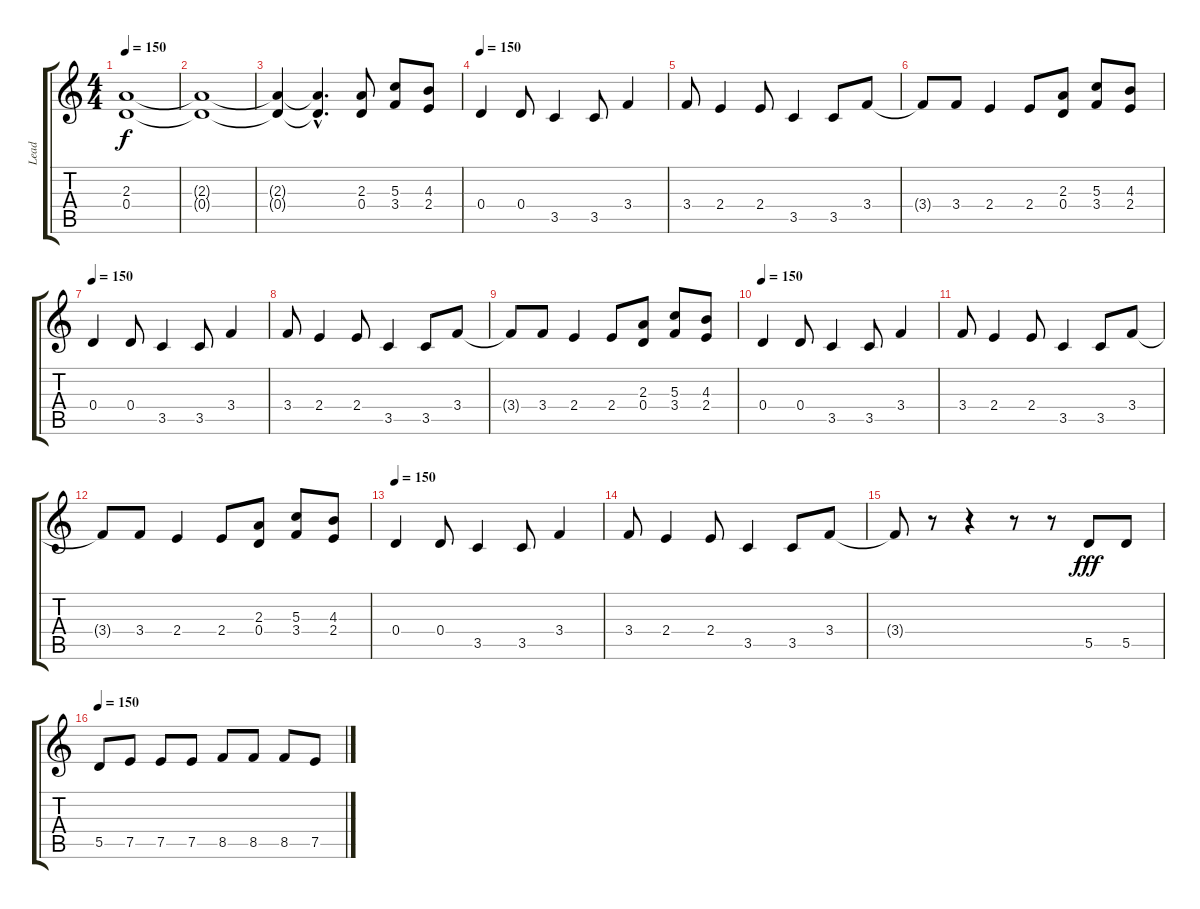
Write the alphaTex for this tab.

\track ("Lead" "Lead") {instrument distortionguitar}
\staff {score tabs}
\tuning (E4 B3 G3 D3 A2 E2) {hide}
\ts (4 4)
\tempo 150
\clef g2
\ks c
(2.3 0.4).1{dy f} |
(2.3{t} 0.4{t}).1 |
(2.3{t} 0.4{t}).4 (2.3{hac t} 0.4{hac t}).4{d} (2.3 0.4).8 (5.3 3.4).8 (4.3 2.4).8 |
\tempo 150
0.4.4 0.4.8 3.5.4 3.5.8 3.4.4 |
3.4.8 2.4.4 2.4.8 3.5.4 3.5.8 3.4.8 |
3.4{t}.8 3.4.8 2.4.4 2.4.8 (2.3 0.4).8 (5.3 3.4).8 (4.3 2.4).8 |
\tempo 150
0.4.4 0.4.8 3.5.4 3.5.8 3.4.4 |
3.4.8 2.4.4 2.4.8 3.5.4 3.5.8 3.4.8 |
3.4{t}.8 3.4.8 2.4.4 2.4.8 (2.3 0.4).8 (5.3 3.4).8 (4.3 2.4).8 |
\tempo 150
0.4.4 0.4.8 3.5.4 3.5.8 3.4.4 |
3.4.8 2.4.4 2.4.8 3.5.4 3.5.8 3.4.8 |
3.4{t}.8 3.4.8 2.4.4 2.4.8 (2.3 0.4).8 (5.3 3.4).8 (4.3 2.4).8 |
\tempo 150
0.4.4 0.4.8 3.5.4 3.5.8 3.4.4 |
3.4.8 2.4.4 2.4.8 3.5.4 3.5.8 3.4.8 |
3.4{t}.8 r.8 r.4 r.8 r.8 5.5.8{dy fff} 5.5.8 |
\tempo 150
5.5.8 7.5.8 7.5.8 7.5.8 8.5.8 8.5.8 8.5.8 7.5.8
